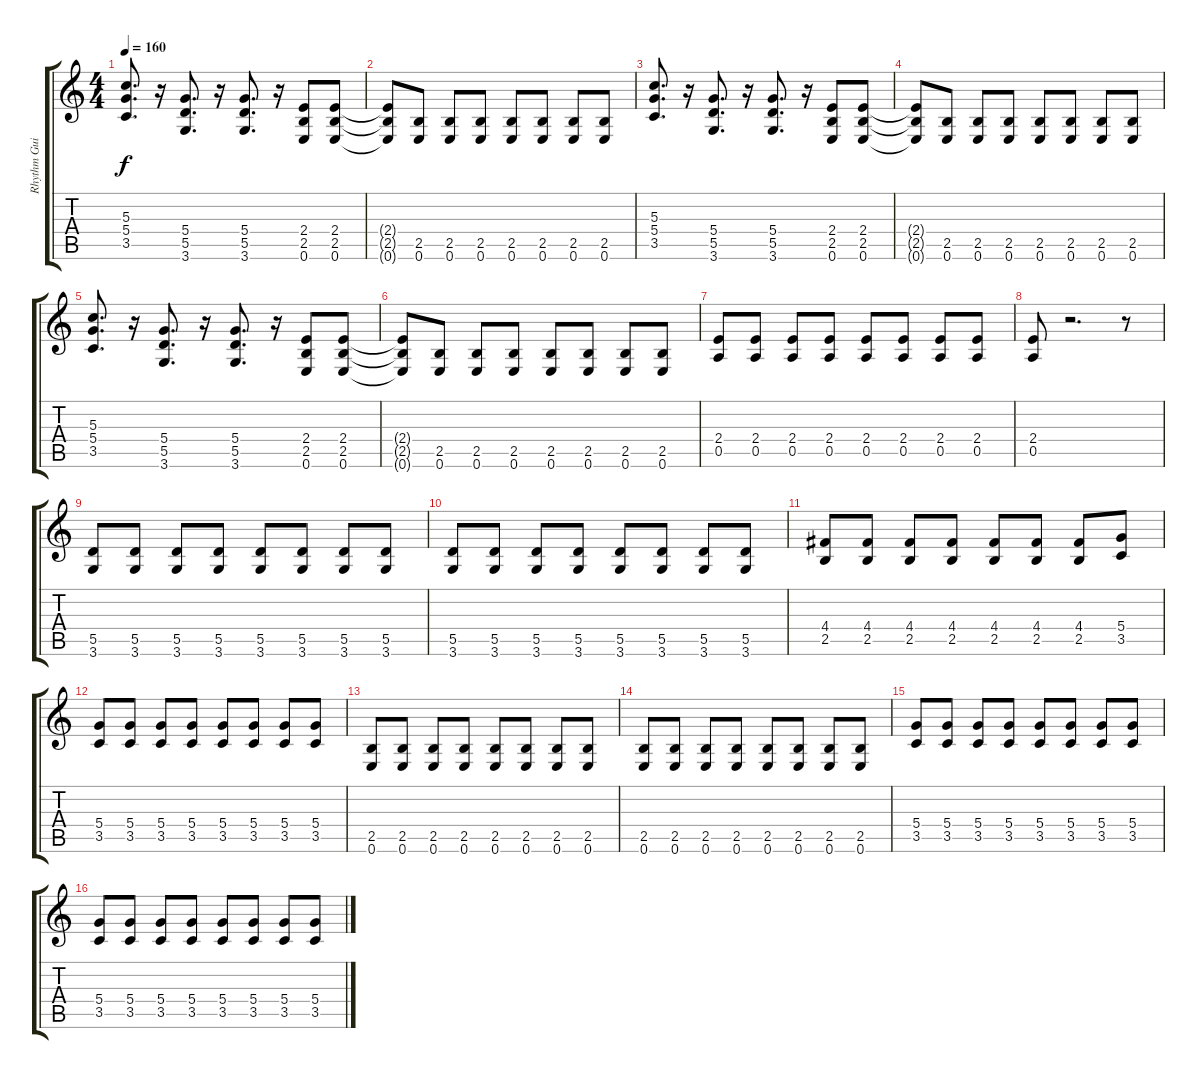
\track ("Rhythm Guitar" "Rhythm Gui") {instrument distortionguitar}
\staff {score tabs}
\tuning (E4 B3 G3 D3 A2 E2) {hide}
\ts (4 4)
\tempo 160
\clef g2
\ks c
(5.3 5.4 3.5).8{d dy f} r.16 (5.4 5.5 3.6).8{d} r.16 (5.4 5.5 3.6).8{d} r.16 (2.4 2.5 0.6).8 (2.4 2.5 0.6).8 |
(2.4{t} 2.5{t} 0.6{t}).8 (2.5 0.6).8 (2.5 0.6).8 (2.5 0.6).8 (2.5 0.6).8 (2.5 0.6).8 (2.5 0.6).8 (2.5 0.6).8 |
(5.3 5.4 3.5).8{d} r.16 (5.4 5.5 3.6).8{d} r.16 (5.4 5.5 3.6).8{d} r.16 (2.4 2.5 0.6).8 (2.4 2.5 0.6).8 |
(2.4{t} 2.5{t} 0.6{t}).8 (2.5 0.6).8 (2.5 0.6).8 (2.5 0.6).8 (2.5 0.6).8 (2.5 0.6).8 (2.5 0.6).8 (2.5 0.6).8 |
(5.3 5.4 3.5).8{d} r.16 (5.4 5.5 3.6).8{d} r.16 (5.4 5.5 3.6).8{d} r.16 (2.4 2.5 0.6).8 (2.4 2.5 0.6).8 |
(2.4{t} 2.5{t} 0.6{t}).8 (2.5 0.6).8 (2.5 0.6).8 (2.5 0.6).8 (2.5 0.6).8 (2.5 0.6).8 (2.5 0.6).8 (2.5 0.6).8 |
(2.4 0.5).8 (2.4 0.5).8 (2.4 0.5).8 (2.4 0.5).8 (2.4 0.5).8 (2.4 0.5).8 (2.4 0.5).8 (2.4 0.5).8 |
(2.4 0.5).8 r.2{d} r.8 |
(5.5 3.6).8 (5.5 3.6).8 (5.5 3.6).8 (5.5 3.6).8 (5.5 3.6).8 (5.5 3.6).8 (5.5 3.6).8 (5.5 3.6).8 |
(5.5 3.6).8 (5.5 3.6).8 (5.5 3.6).8 (5.5 3.6).8 (5.5 3.6).8 (5.5 3.6).8 (5.5 3.6).8 (5.5 3.6).8 |
(4.4 2.5).8 (4.4 2.5).8 (4.4 2.5).8 (4.4 2.5).8 (4.4 2.5).8 (4.4 2.5).8 (4.4 2.5).8 (5.4 3.5).8 |
(5.4 3.5).8 (5.4 3.5).8 (5.4 3.5).8 (5.4 3.5).8 (5.4 3.5).8 (5.4 3.5).8 (5.4 3.5).8 (5.4 3.5).8 |
(2.5 0.6).8 (2.5 0.6).8 (2.5 0.6).8 (2.5 0.6).8 (2.5 0.6).8 (2.5 0.6).8 (2.5 0.6).8 (2.5 0.6).8 |
(2.5 0.6).8 (2.5 0.6).8 (2.5 0.6).8 (2.5 0.6).8 (2.5 0.6).8 (2.5 0.6).8 (2.5 0.6).8 (2.5 0.6).8 |
(5.4 3.5).8 (5.4 3.5).8 (5.4 3.5).8 (5.4 3.5).8 (5.4 3.5).8 (5.4 3.5).8 (5.4 3.5).8 (5.4 3.5).8 |
(5.4 3.5).8 (5.4 3.5).8 (5.4 3.5).8 (5.4 3.5).8 (5.4 3.5).8 (5.4 3.5).8 (5.4 3.5).8 (5.4 3.5).8
